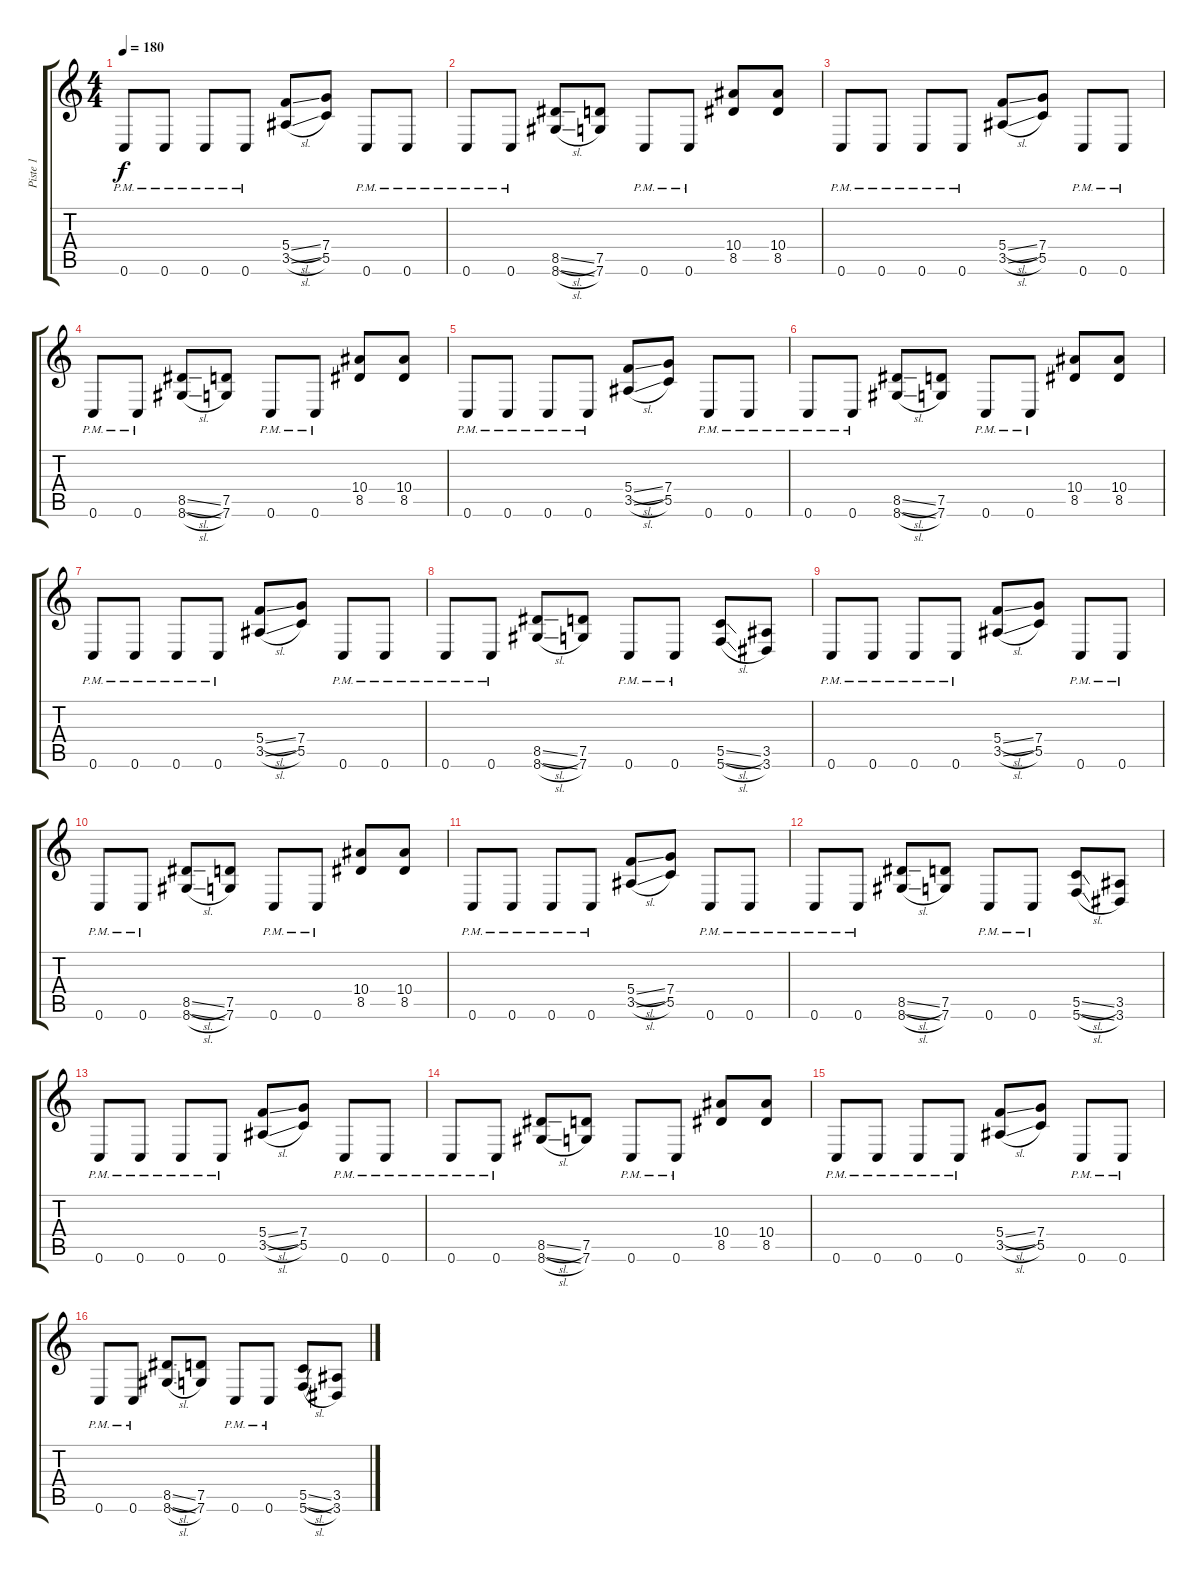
\track ("Piste 1" "Piste 1") {instrument distortionguitar}
\staff {score tabs}
\tuning (D4 A3 F3 C3 G2 C2) {hide}
\ts (4 4)
\tempo 180
\clef g2
\ks c
0.6{pm}.8{dy f} 0.6{pm}.8 0.6{pm}.8 0.6{pm}.8 (5.4{sl} 3.5{sl}).8 (7.4 5.5).8 0.6{pm}.8 0.6{pm}.8 |
0.6{pm}.8 0.6{pm}.8 (8.5{sl} 8.6{sl}).8 (7.5 7.6).8 0.6{pm}.8 0.6{pm}.8 (10.4 8.5).8 (10.4 8.5).8 |
0.6{pm}.8 0.6{pm}.8 0.6{pm}.8 0.6{pm}.8 (5.4{sl} 3.5{sl}).8 (7.4 5.5).8 0.6{pm}.8 0.6{pm}.8 |
0.6{pm}.8 0.6{pm}.8 (8.5{sl} 8.6{sl}).8 (7.5 7.6).8 0.6{pm}.8 0.6{pm}.8 (10.4 8.5).8 (10.4 8.5).8 |
0.6{pm}.8 0.6{pm}.8 0.6{pm}.8 0.6{pm}.8 (5.4{sl} 3.5{sl}).8 (7.4 5.5).8 0.6{pm}.8 0.6{pm}.8 |
0.6{pm}.8 0.6{pm}.8 (8.5{sl} 8.6{sl}).8 (7.5 7.6).8 0.6{pm}.8 0.6{pm}.8 (10.4 8.5).8 (10.4 8.5).8 |
0.6{pm}.8 0.6{pm}.8 0.6{pm}.8 0.6{pm}.8 (5.4{sl} 3.5{sl}).8 (7.4 5.5).8 0.6{pm}.8 0.6{pm}.8 |
0.6{pm}.8 0.6{pm}.8 (8.5{sl} 8.6{sl}).8 (7.5 7.6).8 0.6{pm}.8 0.6{pm}.8 (5.5{sl} 5.6{sl}).8 (3.5 3.6).8 |
0.6{pm}.8 0.6{pm}.8 0.6{pm}.8 0.6{pm}.8 (5.4{sl} 3.5{sl}).8 (7.4 5.5).8 0.6{pm}.8 0.6{pm}.8 |
0.6{pm}.8 0.6{pm}.8 (8.5{sl} 8.6{sl}).8 (7.5 7.6).8 0.6{pm}.8 0.6{pm}.8 (10.4 8.5).8 (10.4 8.5).8 |
0.6{pm}.8 0.6{pm}.8 0.6{pm}.8 0.6{pm}.8 (5.4{sl} 3.5{sl}).8 (7.4 5.5).8 0.6{pm}.8 0.6{pm}.8 |
0.6{pm}.8 0.6{pm}.8 (8.5{sl} 8.6{sl}).8 (7.5 7.6).8 0.6{pm}.8 0.6{pm}.8 (5.5{sl} 5.6{sl}).8 (3.5 3.6).8 |
0.6{pm}.8 0.6{pm}.8 0.6{pm}.8 0.6{pm}.8 (5.4{sl} 3.5{sl}).8 (7.4 5.5).8 0.6{pm}.8 0.6{pm}.8 |
0.6{pm}.8 0.6{pm}.8 (8.5{sl} 8.6{sl}).8 (7.5 7.6).8 0.6{pm}.8 0.6{pm}.8 (10.4 8.5).8 (10.4 8.5).8 |
0.6{pm}.8 0.6{pm}.8 0.6{pm}.8 0.6{pm}.8 (5.4{sl} 3.5{sl}).8 (7.4 5.5).8 0.6{pm}.8 0.6{pm}.8 |
0.6{pm}.8 0.6{pm}.8 (8.5{sl} 8.6{sl}).8 (7.5 7.6).8 0.6{pm}.8 0.6{pm}.8 (5.5{sl} 5.6{sl}).8 (3.5 3.6).8
